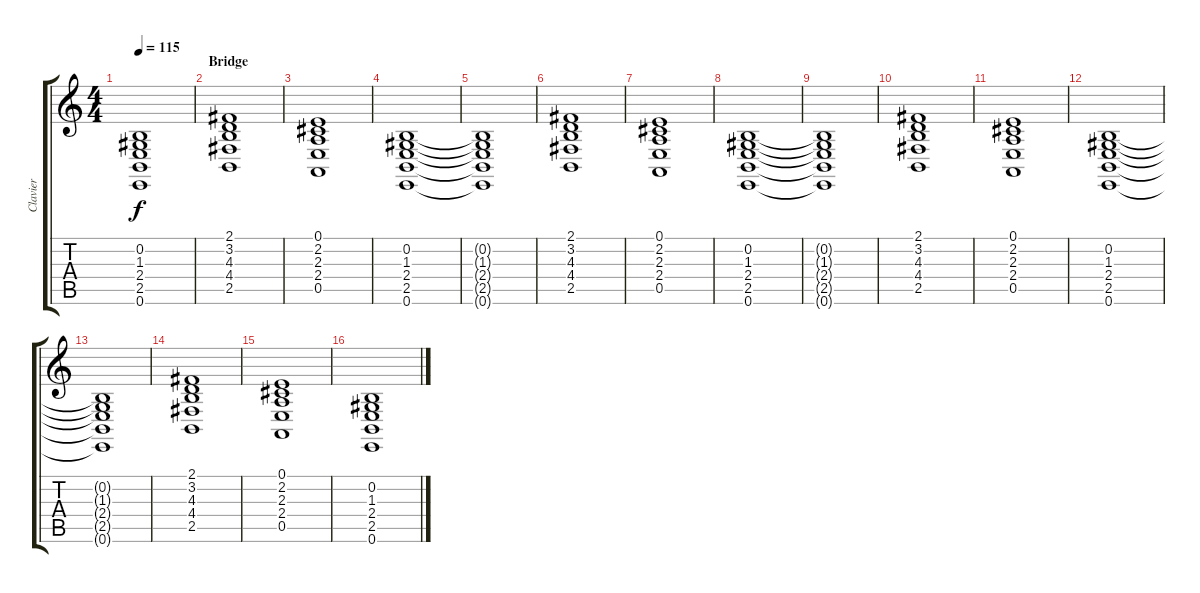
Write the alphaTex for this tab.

\track ("Clavier" "Clavier") {instrument synthstrings2}
\staff {score tabs}
\tuning (E4 B3 G3 D3 A2 E2) {hide}
\ts (4 4)
\tempo 115
\clef g2
\ks c
(0.2{t} 1.3{t} 2.4{t} 2.5{t} 0.6{t}).1{dy f} |
\section ("" "Bridge")
(2.1 3.2 4.3 4.4 2.5).1 |
(0.1 2.2 2.3 2.4 0.5).1 |
(0.2 1.3 2.4 2.5 0.6).1 |
(0.2{t} 1.3{t} 2.4{t} 2.5{t} 0.6{t}).1 |
(2.1 3.2 4.3 4.4 2.5).1 |
(0.1 2.2 2.3 2.4 0.5).1 |
(0.2 1.3 2.4 2.5 0.6).1 |
(0.2{t} 1.3{t} 2.4{t} 2.5{t} 0.6{t}).1 |
(2.1 3.2 4.3 4.4 2.5).1 |
(0.1 2.2 2.3 2.4 0.5).1 |
(0.2 1.3 2.4 2.5 0.6).1 |
(0.2{t} 1.3{t} 2.4{t} 2.5{t} 0.6{t}).1 |
(2.1 3.2 4.3 4.4 2.5).1 |
(0.1 2.2 2.3 2.4 0.5).1 |
(0.2 1.3 2.4 2.5 0.6).1
